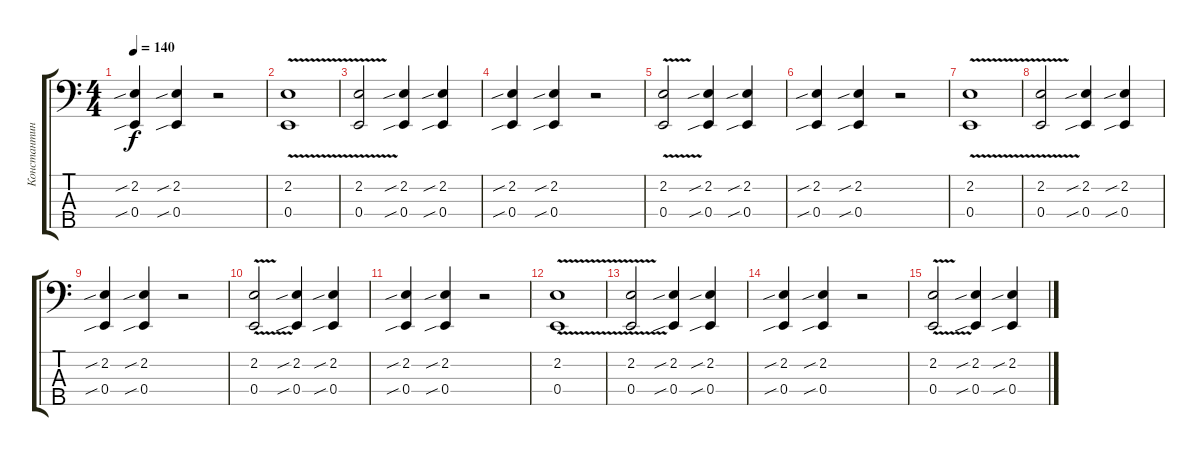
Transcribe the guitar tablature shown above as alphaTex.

\track ("Константин Бекрев (программирование)" "Константин") {instrument synthbass2}
\staff {score tabs}
\tuning (G2 D2 A1 E1 B0) {hide}
\ts (4 4)
\tempo 140
\clef f4
\ks c
(2.2{sib} 0.4{sib}).4{dy f} (2.2{sib} 0.4{sib}).4 r.2 |
(2.2{v} 0.4{v}).1{volume 10 instrument lead2sawtooth} |
(2.2{v} 0.4{v}).2 (2.2{sib} 0.4{sib}).4 (2.2{sib} 0.4{sib}).4 |
(2.2{sib} 0.4{sib}).4 (2.2{sib} 0.4{sib}).4 r.2 |
(2.2{v} 0.4{v}).2 (2.2{sib} 0.4{sib}).4 (2.2{sib} 0.4{sib}).4 |
(2.2{sib} 0.4{sib}).4 (2.2{sib} 0.4{sib}).4 r.2 |
(2.2{v} 0.4{v}).1{volume 10 instrument lead2sawtooth} |
(2.2{v} 0.4{v}).2 (2.2{sib} 0.4{sib}).4 (2.2{sib} 0.4{sib}).4 |
(2.2{sib} 0.4{sib}).4 (2.2{sib} 0.4{sib}).4 r.2 |
(2.2{v} 0.4{v}).2 (2.2{sib} 0.4{sib}).4 (2.2{sib} 0.4{sib}).4 |
(2.2{sib} 0.4{sib}).4 (2.2{sib} 0.4{sib}).4 r.2 |
(2.2{v} 0.4{v}).1{volume 10 instrument lead2sawtooth} |
(2.2{v} 0.4{v}).2 (2.2{sib} 0.4{sib}).4 (2.2{sib} 0.4{sib}).4 |
(2.2{sib} 0.4{sib}).4 (2.2{sib} 0.4{sib}).4 r.2 |
(2.2{v} 0.4{v}).2 (2.2{sib} 0.4{sib}).4 (2.2{sib} 0.4{sib}).4
